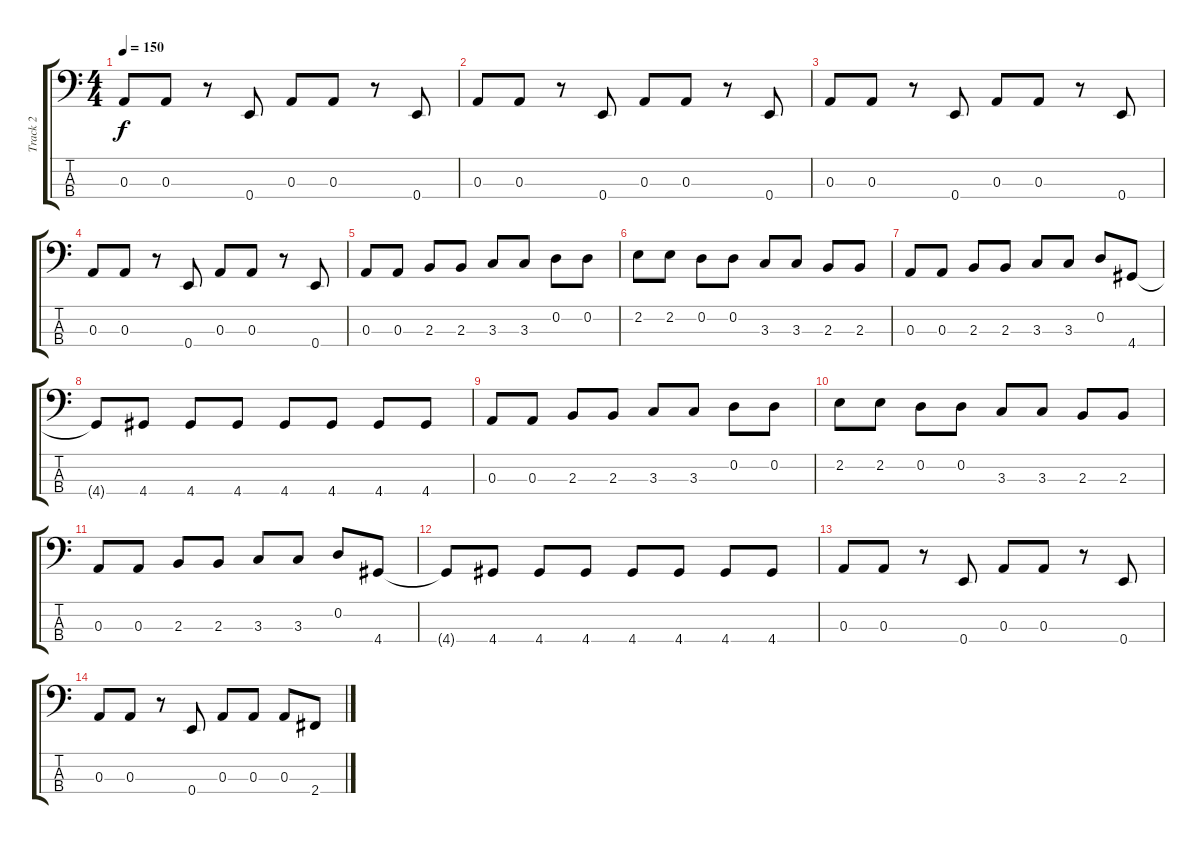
\track ("Track 2" "Track 2") {instrument electricbassfinger}
\staff {score tabs}
\tuning (G2 D2 A1 E1) {hide}
\ts (4 4)
\tempo 150
\clef f4
\ks c
0.3.8{dy f} 0.3.8 r.8 0.4.8 0.3.8 0.3.8 r.8 0.4.8 |
0.3.8 0.3.8 r.8 0.4.8 0.3.8 0.3.8 r.8 0.4.8 |
0.3.8 0.3.8 r.8 0.4.8 0.3.8 0.3.8 r.8 0.4.8 |
0.3.8 0.3.8 r.8 0.4.8 0.3.8 0.3.8 r.8 0.4.8 |
0.3.8 0.3.8 2.3.8 2.3.8 3.3.8 3.3.8 0.2.8 0.2.8 |
2.2.8 2.2.8 0.2.8 0.2.8 3.3.8 3.3.8 2.3.8 2.3.8 |
0.3.8 0.3.8 2.3.8 2.3.8 3.3.8 3.3.8 0.2.8 4.4.8 |
4.4{t}.8 4.4.8 4.4.8 4.4.8 4.4.8 4.4.8 4.4.8 4.4.8 |
0.3.8 0.3.8 2.3.8 2.3.8 3.3.8 3.3.8 0.2.8 0.2.8 |
2.2.8 2.2.8 0.2.8 0.2.8 3.3.8 3.3.8 2.3.8 2.3.8 |
0.3.8 0.3.8 2.3.8 2.3.8 3.3.8 3.3.8 0.2.8 4.4.8 |
4.4{t}.8 4.4.8 4.4.8 4.4.8 4.4.8 4.4.8 4.4.8 4.4.8 |
0.3.8 0.3.8 r.8 0.4.8 0.3.8 0.3.8 r.8 0.4.8 |
0.3.8 0.3.8 r.8 0.4.8 0.3.8 0.3.8 0.3.8 2.4.8
